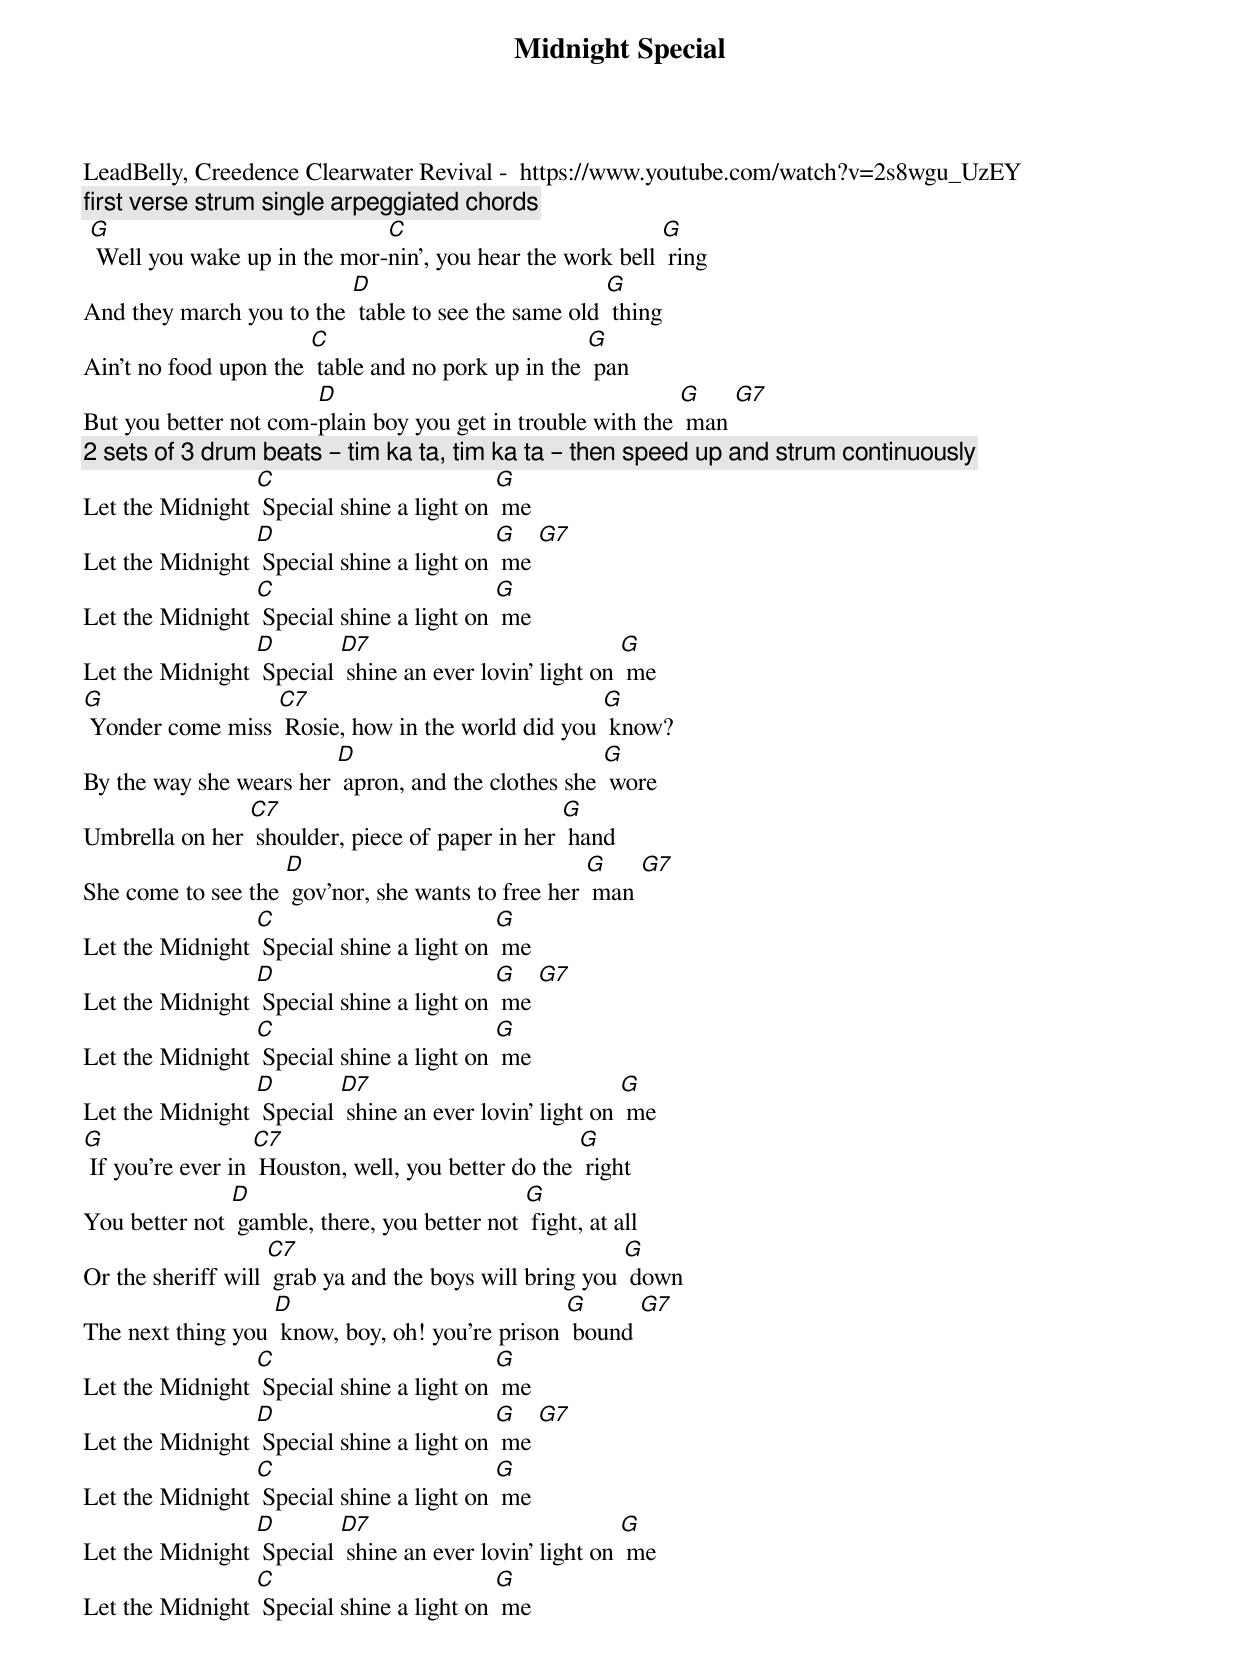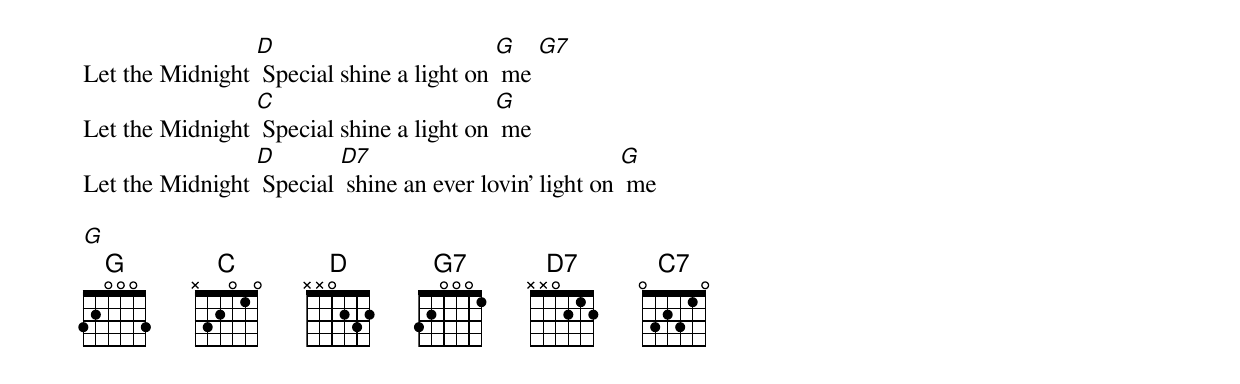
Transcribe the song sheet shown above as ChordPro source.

{t: Midnight Special }
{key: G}
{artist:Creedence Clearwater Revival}
LeadBelly, Creedence Clearwater Revival -  https://www.youtube.com/watch?v=2s8wgu_UzEY
{c: first verse strum single arpeggiated chords}
 [G] Well you wake up in the mor-[C]nin', you hear the work bell [G] ring
And they march you to the [D] table to see the same old [G] thing
Ain't no food upon the [C] table and no pork up in the [G] pan
But you better not com-[D]plain boy you get in trouble with the [G] man [G7]
{c: 2 sets of 3 drum beats – tim ka ta, tim ka ta – then speed up and strum continuously}
Let the Midnight [C] Special shine a light on [G] me
Let the Midnight [D] Special shine a light on [G] me [G7]
Let the Midnight [C] Special shine a light on [G] me
Let the Midnight [D] Special [D7] shine an ever lovin' light on [G] me
{c: }
[G] Yonder come miss [C7] Rosie, how in the world did you [G] know?
By the way she wears her [D] apron, and the clothes she [G] wore
Umbrella on her [C7] shoulder, piece of paper in her [G] hand
She come to see the [D] gov'nor, she wants to free her [G] man [G7]
{c: }
Let the Midnight [C] Special shine a light on [G] me
Let the Midnight [D] Special shine a light on [G] me [G7]
Let the Midnight [C] Special shine a light on [G] me
Let the Midnight [D] Special [D7] shine an ever lovin' light on [G] me
{c: }
[G] If you're ever in [C7] Houston, well, you better do the [G] right
You better not [D] gamble, there, you better not [G] fight, at all
Or the sheriff will [C7] grab ya and the boys will bring you [G] down
The next thing you [D] know, boy, oh! you're prison [G] bound [G7]
{c: }
Let the Midnight [C] Special shine a light on [G] me
Let the Midnight [D] Special shine a light on [G] me [G7]
Let the Midnight [C] Special shine a light on [G] me
Let the Midnight [D] Special [D7] shine an ever lovin' light on [G] me
{c: }
Let the Midnight [C] Special shine a light on [G] me
Let the Midnight [D] Special shine a light on [G] me [G7]
Let the Midnight [C] Special shine a light on [G] me
Let the Midnight [D] Special [D7] shine an ever lovin' light on [G] me

[G]
